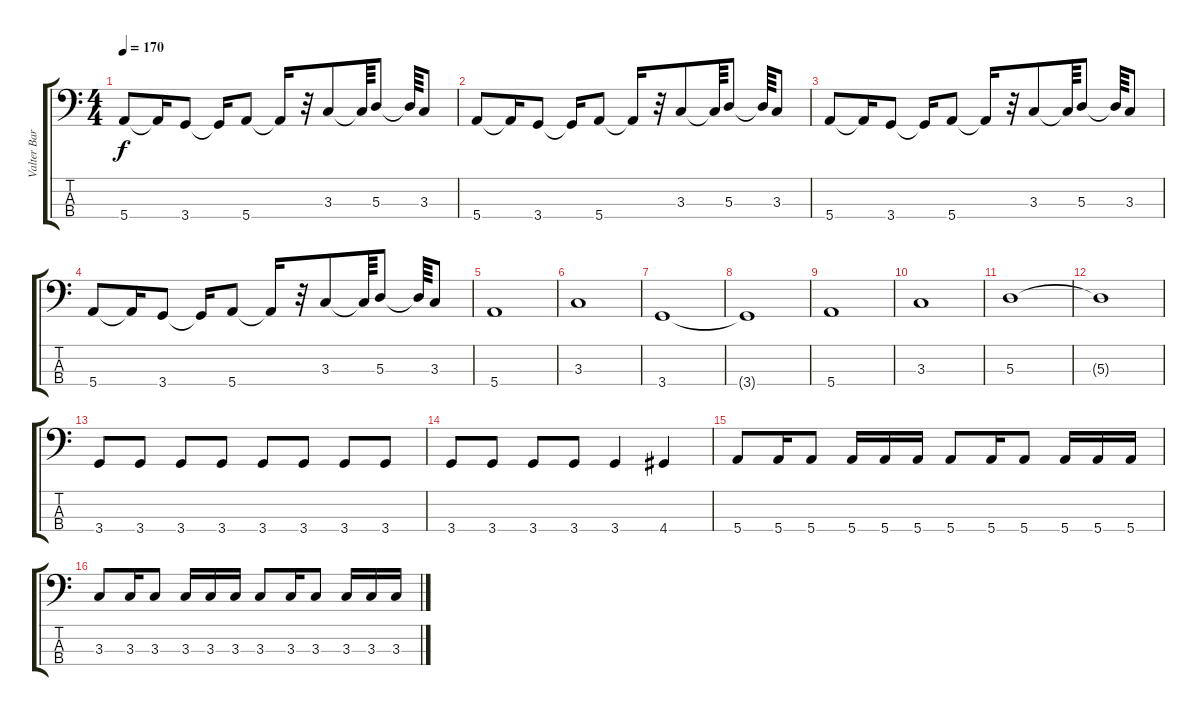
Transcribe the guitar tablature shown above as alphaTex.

\track ("Valter Barros" "Valter Bar") {instrument electricbasspick}
\staff {score tabs}
\tuning (G2 D2 A1 E1) {hide}
\ts (4 4)
\tempo 170
\clef f4
\ks c
5.4.8{dy f instrument electricbasspick} 5.4{t}.16 3.4.8 3.4{t}.16 5.4.8 5.4{t}.16 r.32 3.3.8 3.3{t}.64 5.3.8 5.3{t}.64 3.3.8 |
5.4.8 5.4{t}.16 3.4.8 3.4{t}.16 5.4.8 5.4{t}.16 r.32 3.3.8 3.3{t}.64 5.3.8 5.3{t}.64 3.3.8 |
5.4.8 5.4{t}.16 3.4.8 3.4{t}.16 5.4.8 5.4{t}.16 r.32 3.3.8 3.3{t}.64 5.3.8 5.3{t}.64 3.3.8 |
5.4.8 5.4{t}.16 3.4.8 3.4{t}.16 5.4.8 5.4{t}.16 r.32 3.3.8 3.3{t}.64 5.3.8 5.3{t}.64 3.3.8 |
5.4.1 |
3.3.1 |
3.4.1 |
3.4{t}.1 |
5.4.1 |
3.3.1 |
5.3.1 |
5.3{t}.1 |
3.4.8 3.4.8 3.4.8 3.4.8 3.4.8 3.4.8 3.4.8 3.4.8 |
3.4.8 3.4.8 3.4.8 3.4.8 3.4.4 4.4.4 |
5.4.8 5.4.16 5.4.8 5.4.16 5.4.16 5.4.16 5.4.8 5.4.16 5.4.8 5.4.16 5.4.16 5.4.16 |
3.3.8 3.3.16 3.3.8 3.3.16 3.3.16 3.3.16 3.3.8 3.3.16 3.3.8 3.3.16 3.3.16 3.3.16
